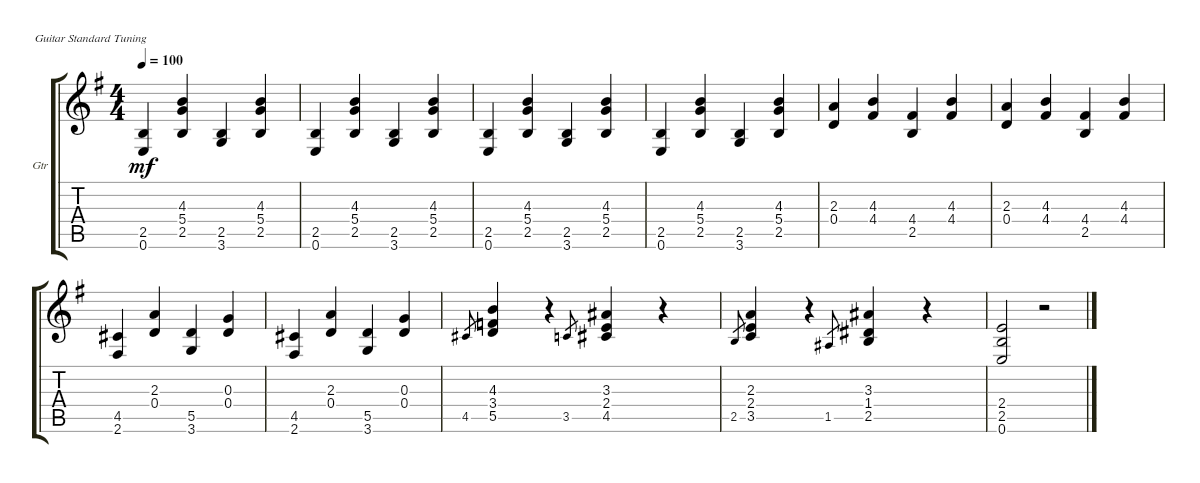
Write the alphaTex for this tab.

\defaultSystemsLayout 4
\bracketExtendMode groupsimilarinstruments
\firstSystemTrackNameOrientation horizontal
\otherSystemsTrackNameOrientation horizontal
\defaultBarNumberDisplay Hide
\track ("Steel Guitar" "Gtr") {instrument acousticguitarsteel}
\staff {score tabs}
\tuning (E4 B3 G3 D3 A2 E2)
\ts (4 4)
\tempo 100
\clef g2
\ks eminor
(0.6 2.5).4{dy mf instrument acousticguitarsteel} (2.5 5.4 4.3).4 (3.6 2.5).4 (2.5 5.4 4.3).4 |
(0.6 2.5).4 (2.5 5.4 4.3).4 (3.6 2.5).4 (2.5 5.4 4.3).4 |
(0.6 2.5).4 (2.5 5.4 4.3).4 (3.6 2.5).4 (2.5 5.4 4.3).4 |
(0.6 2.5).4 (2.5 5.4 4.3).4 (3.6 2.5).4 (2.5 5.4 4.3).4 |
(0.4 2.3).4 (4.4 4.3).4 (2.5 4.4).4 (4.4 4.3).4 |
(0.4 2.3).4 (4.4 4.3).4 (2.5 4.4).4 (4.4 4.3).4 |
(2.6 4.5).4 (0.4 2.3).4 (3.6 5.5).4 (0.4 0.3).4 |
(2.6 4.5).4 (0.4 2.3).4 (3.6 5.5).4 (0.4 0.3).4 |
4.5.8{gr} (5.5 3.4 4.3).4 r.4 3.5.8{gr} (4.5 2.4 3.3).4 r.4 |
2.5.8{gr} (3.5 2.4 2.3).4 r.4 1.5.8{gr} (2.5 1.4 3.3).4 r.4 |
(0.6 2.5 2.4).2 r.2
